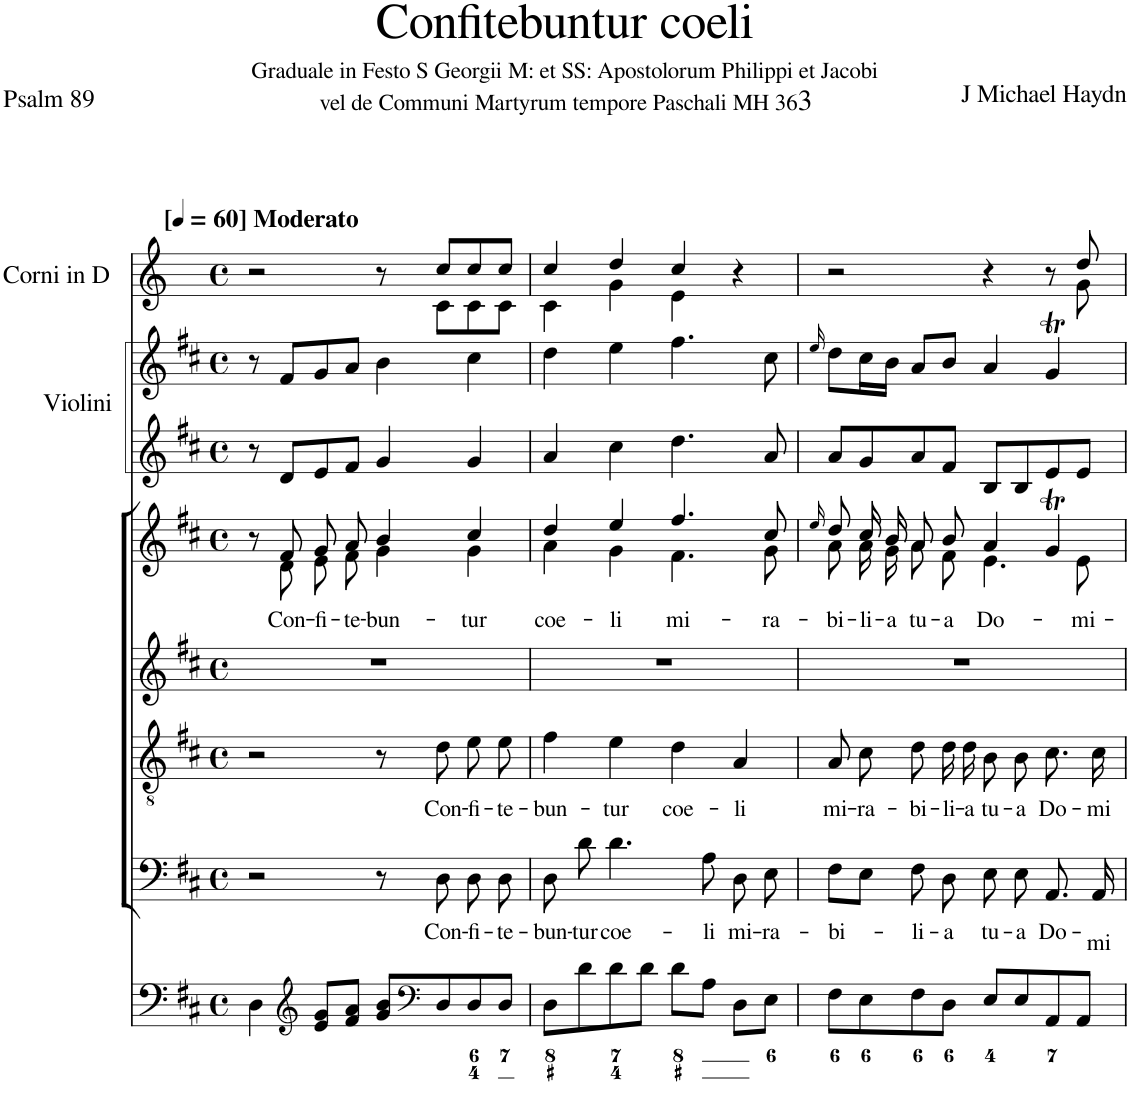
**kern	**kern	**text	**kern	**text	**kern	**kern	**text	**kern	**kern	**kern
*part8	*part7	*part7	*part6	*part6	*part5	*part4	*part4	*part3	*part2	*part1
*staff8	*staff7	*staff7	*staff6	*staff6	*staff5	*staff4	*staff4	*staff3	*staff2	*staff1
*I"Organ	*I"Voice	*	*I"Tenor	*	*I"Alto	*I"Voice	*	*I"Violin	*I"Violin	*I"Corni in D
*	*	*	*	*	*I'A.	*	*	*I'Vln	*I'Vln	*I'C
*clefF4	*clefF4	*	*clefGv2	*	*clefG2	*clefG2	*	*clefG2	*clefG2	*clefG2
*	*	*	*	*	*	*	*	*	*	*Trd6c10
*k[f#c#]	*k[f#c#]	*	*k[f#c#]	*	*k[f#c#]	*k[f#c#]	*	*k[f#c#]	*k[f#c#]	*k[]
*M4/4	*M4/4	*	*M4/4	*	*M4/4	*M4/4	*	*M4/4	*M4/4	*M4/4
*met(c)	*met(c)	*	*met(c)	*	*met(c)	*met(c)	*	*met(c)	*met(c)	*met(c)
*MM60	*MM60	*	*MM60	*	*MM60	*MM60	*	*MM60	*MM60	*MM60
=1	=1	=1	=1	=1	=1	=1	=1	=1	=1	=1
*	*	*	*	*	*	*^	*	*	*	*^
!	!	!	!	!	!	!	!	!	!	!	!LO:TX:a:B:t=[	!
!	!	!	!	!	!	!	!	!	!	!	!LO:TX:a:B:t=] Moderato	!
!	!	!	!	!	!	!	!	!	!	!LO:TX:b:t=Violini	!	!
4D\	2r	.	2r	.	1r	8r	8ryy	.	8r	8r	2r	8ryy
!	!	!	!	!	!	!	!	!LO:LY:b	!	!	!	!
*	*	*	*	*	*	*	*	*	*	*	*v	*v
.	.	.	.	.	.	8f#/	8d\	Con-	8d/L	8f#/L	.
*clefG2	*	*	*	*	*	*	*	*	*	*	*
!	!	!	!	!	!	!	!	!LO:LY:b	!	!	!
8e/ 8g/L	.	.	.	.	.	8g/L	8e\L	-fi-	8e/	8g/	.
!	!	!	!	!	!	!	!	!LO:LY:b	!	!	!
8f#/ 8a/J	.	.	.	.	.	8a/J	8f#\J	-te-	8f#/J	8a/J	.
!	!	!	!	!	!	!	!	!LO:LY:b	!	!	!
8g/ 8b/L	8r	.	8r	.	.	4b/	4g\	-bun-	4g/	4b\	8r
*clefF4	*	*	*	*	*	*	*	*	*	*	*
!	!	!LO:LY:b	!	!LO:LY:b	!	!	!	!	!	!	!
*	*	*	*	*	*	*	*	*	*	*	*^
8D/	8D\	Con-	8d\	Con-	.	.	.	.	.	.	8cc/L	8c\L
!	!	!LO:LY:b	!	!LO:LY:b	!	!	!	!LO:LY:b	!	!	!	!
8D/	8D\	-fi-	8e\L	-fi-	.	4cc#/	4g\	-tur	4g/	4cc#\	8cc/	8c\
!	!	!LO:LY:b	!	!LO:LY:b	!	!	!	!	!	!	!	!
8D/J	8D\	-te-	8e\J	-te-	.	.	.	.	.	.	8cc/J	8c\J
=2	=2	=2	=2	=2	=2	=2	=2	=2	=2	=2	=2	=2
!	!	!LO:LY:b	!	!LO:LY:b	!	!	!	!LO:LY:b	!	!	!	!
8D\L	8D\	-bun-	4f#\	-bun-	1r	4dd/	4a\	coe-	4a/	4dd\	4cc/	4c\
!	!	!LO:LY:b	!	!	!	!	!	!	!	!	!	!
8d\	8d\	-tur	.	.	.	.	.	.	.	.	.	.
!	!	!LO:LY:b	!	!LO:LY:b	!	!	!	!LO:LY:b	!	!	!	!
8d\	4.d\	coe-	4e\	-tur	.	4ee/	4g\	-li	4cc#\	4ee\	4dd/	4g\
8d\J	.	.	.	.	.	.	.	.	.	.	.	.
!	!	!	!	!LO:LY:b	!	!	!	!LO:LY:b	!	!	!	!
8d\L	.	.	4d\	coe-	.	4.ff#/	4.f#\	mi-	4.dd\	4.ff#\	4cc/	4e\
!	!	!LO:LY:b	!	!	!	!	!	!	!	!	!	!
8A\J	8A\	-li	.	.	.	.	.	.	.	.	.	.
!	!	!LO:LY:b	!	!LO:LY:b	!	!	!	!	!	!	!	!
8D\L	8D\	mi-	4A/	-li	.	.	.	.	.	.	4r	4ryy
!	!	!LO:LY:b	!	!	!	!	!	!LO:LY:b	!	!	!	!
8E\J	8E\	-ra-	.	.	.	8cc#/	8g\	-ra-	8a/	8cc#\	.	.
=3	=3	=3	=3	=3	=3	=3	=3	=3	=3	=3	=3	=3
.	.	.	.	.	.	16qee/	.	.	.	16qee/	.	.
!	!	!LO:LY:b	!	!LO:LY:b	!	!	!	!LO:LY:b	!	!	!	!
8F#\L	8F#\L	-bi-	8A\L	mi-	1r	8dd/L	8a\L	-bi-	8a/L	8dd\L	2r	2..ryy
!	!	!	!	!LO:LY:b	!	!	!	!LO:LY:b	!	!	!	!
8E\	8E\J	.	8c#\J	-ra-	.	16cc#/L	16a\L	-li-	8g/	16cc#\L	.	.
!	!	!	!	!	!	!	!	!LO:LY:b	!	!	!	!
.	.	.	.	.	.	16b/JJ	16g\JJ	-a	.	16b\JJ	.	.
!	!	!LO:LY:b	!	!LO:LY:b	!	!	!	!LO:LY:b	!	!	!	!
8F#\	8F#\	-li-	8d\L	-bi-	.	8a/L	8a\L	tu-	8a/	8a/L	.	.
!	!	!LO:LY:b	!	!LO:LY:b	!	!	!	!LO:LY:b	!	!	!	!
8D\J	8D\	-a	16d\L	-li-	.	8b/J	8f#\J	-a	8f#/J	8b/J	.	.
!	!	!	!	!LO:LY:b	!	!	!	!	!	!	!	!
.	.	.	16d\JJ	-a	.	.	.	.	.	.	.	.
!	!	!LO:LY:b	!	!LO:LY:b	!	!	!	!LO:LY:b	!	!	!	!
8E/L	8E\	tu-	8B\L	tu-	.	4a/	4.e\	Do-	8B/L	4a/	4r	.
!	!	!LO:LY:b	!	!LO:LY:b	!	!	!	!	!	!	!	!
8E/	8E\	-a	8B\J	-a	.	.	.	.	8B/	.	.	.
!	!	!LO:LY:b	!	!LO:LY:b	!	!	!	!	!	!	!	!
8AA/	8.AA/	Do-	8.c#\L	Do-	.	4gT/	.	.	8e/	4gT/	8r	.
!	!	!	!	!	!	!	!	!LO:LY:b	!	!	!	!
8AA/J	.	.	.	.	.	.	8e\	-mi-	8e/J	.	8dd/	8g\
!	!	!LO:LY:b	!	!LO:LY:b	!	!	!	!	!	!	!	!
.	16AA/	-mi	16c#\Jk	-mi	.	.	.	.	.	.	.	.
*	*	*	*	*	*	*v	*v	*	*	*	*v	*v
=	=	=	=	=	=	=	=	=	=	=
*-	*-	*-	*-	*-	*-	*-	*-	*-	*-	*-
